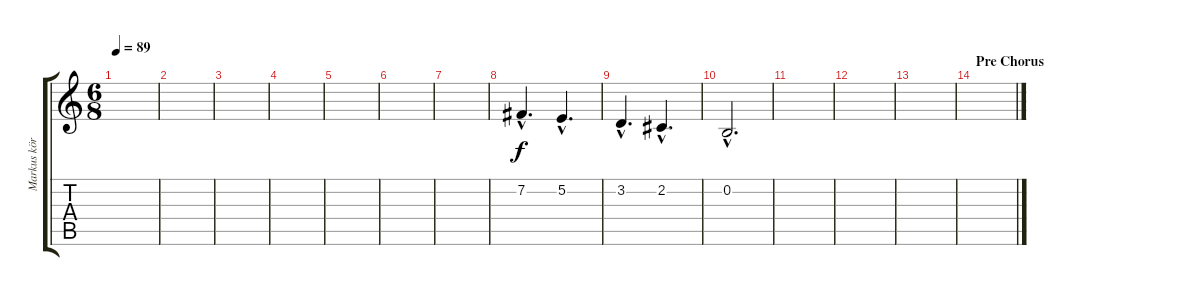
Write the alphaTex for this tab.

\track ("Markus kör" "Markus kör") {instrument voiceoohs}
\staff {score tabs}
\tuning (E4 B3 G3 D3 A2 E2) {hide}
\ts (6 8)
\tempo 89
\clef g2
\ks c
|
|
|
|
|
|
|
7.2{hac}.4{d} 5.2{hac}.4{d} |
3.2{hac}.4{d} 2.2{hac}.4{d} |
0.2{hac}.2{d} |
|
|
|
\section ("" "Pre Chorus")
